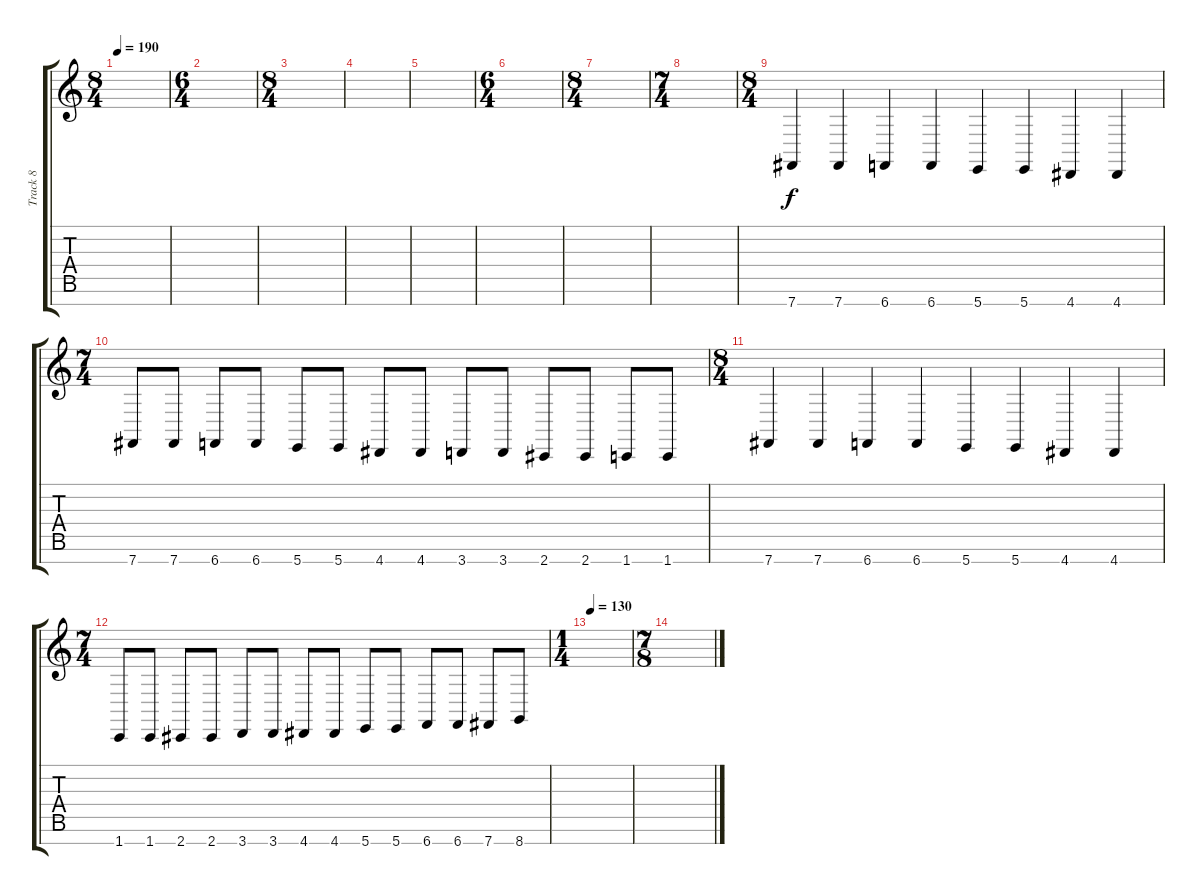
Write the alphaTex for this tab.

\track ("Track 8" "Track 8") {instrument acousticgrandpiano}
\staff {score tabs}
\tuning (E4 B3 G3 D3 A2 E2 B1) {hide}
\ts (8 4)
\tempo 190
\clef g2
\ks c
|
\ts (6 4)
|
\ts (8 4)
|
|
|
\ts (6 4)
|
\ts (8 4)
|
\ts (7 4)
|
\ts (8 4)
7.7.4 7.7.4 6.7.4 6.7.4 5.7.4 5.7.4 4.7.4 4.7.4 |
\ts (7 4)
7.7.8 7.7.8 6.7.8 6.7.8 5.7.8 5.7.8 4.7.8 4.7.8 3.7.8 3.7.8 2.7.8 2.7.8 1.7.8 1.7.8 |
\ts (8 4)
7.7.4 7.7.4 6.7.4 6.7.4 5.7.4 5.7.4 4.7.4 4.7.4 |
\ts (7 4)
1.7.8 1.7.8 2.7.8 2.7.8 3.7.8 3.7.8 4.7.8 4.7.8 5.7.8 5.7.8 6.7.8 6.7.8 7.7.8 8.7.8 |
\ts (1 4)
\tempo 130
|
\ts (7 8)
